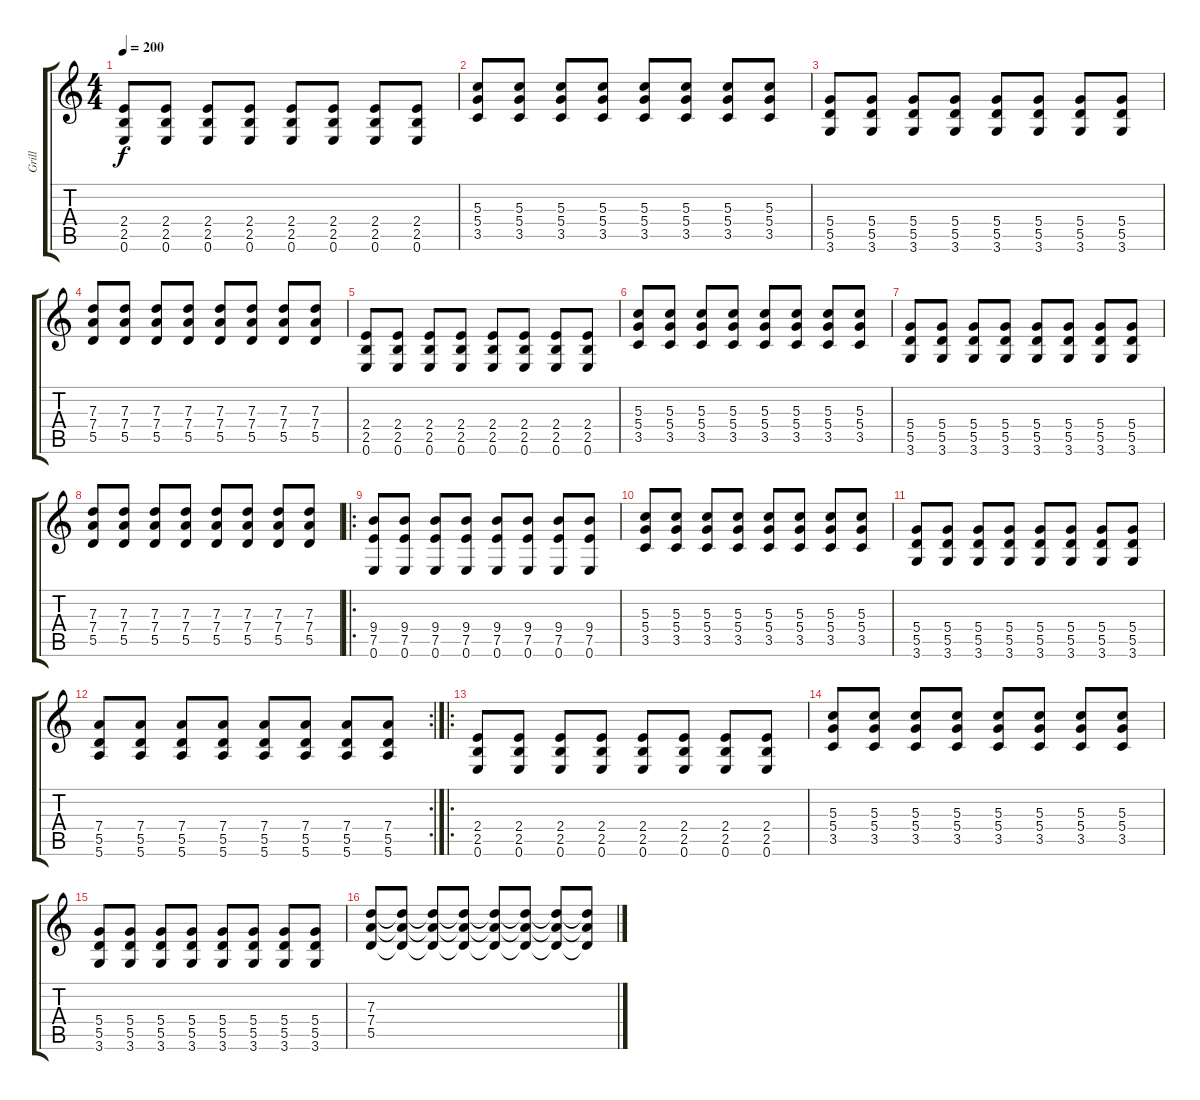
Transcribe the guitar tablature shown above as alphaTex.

\track ("Grill" "Grill") {solo instrument overdrivenguitar}
\staff {score tabs}
\tuning (E4 B3 G3 D3 A2 E2) {hide}
\ts (4 4)
\tempo 200
\clef g2
\ks c
(2.4 2.5 0.6).8{dy f} (2.4 2.5 0.6).8 (2.4 2.5 0.6).8 (2.4 2.5 0.6).8 (2.4 2.5 0.6).8 (2.4 2.5 0.6).8 (2.4 2.5 0.6).8 (2.4 2.5 0.6).8 |
(5.3 5.4 3.5).8 (5.3 5.4 3.5).8 (5.3 5.4 3.5).8 (5.3 5.4 3.5).8 (5.3 5.4 3.5).8 (5.3 5.4 3.5).8 (5.3 5.4 3.5).8 (5.3 5.4 3.5).8 |
(5.4 5.5 3.6).8 (5.4 5.5 3.6).8 (5.4 5.5 3.6).8 (5.4 5.5 3.6).8 (5.4 5.5 3.6).8 (5.4 5.5 3.6).8 (5.4 5.5 3.6).8 (5.4 5.5 3.6).8 |
(7.3 7.4 5.5).8 (7.3 7.4 5.5).8 (7.3 7.4 5.5).8 (7.3 7.4 5.5).8 (7.3 7.4 5.5).8 (7.3 7.4 5.5).8 (7.3 7.4 5.5).8 (7.3 7.4 5.5).8 |
(2.4 2.5 0.6).8 (2.4 2.5 0.6).8 (2.4 2.5 0.6).8 (2.4 2.5 0.6).8 (2.4 2.5 0.6).8 (2.4 2.5 0.6).8 (2.4 2.5 0.6).8 (2.4 2.5 0.6).8 |
(5.3 5.4 3.5).8 (5.3 5.4 3.5).8 (5.3 5.4 3.5).8 (5.3 5.4 3.5).8 (5.3 5.4 3.5).8 (5.3 5.4 3.5).8 (5.3 5.4 3.5).8 (5.3 5.4 3.5).8 |
(5.4 5.5 3.6).8 (5.4 5.5 3.6).8 (5.4 5.5 3.6).8 (5.4 5.5 3.6).8 (5.4 5.5 3.6).8 (5.4 5.5 3.6).8 (5.4 5.5 3.6).8 (5.4 5.5 3.6).8 |
(7.3 7.4 5.5).8 (7.3 7.4 5.5).8 (7.3 7.4 5.5).8 (7.3 7.4 5.5).8 (7.3 7.4 5.5).8 (7.3 7.4 5.5).8 (7.3 7.4 5.5).8 (7.3 7.4 5.5).8 |
\ro
(9.4 7.5 0.6).8 (9.4 7.5 0.6).8 (9.4 7.5 0.6).8 (9.4 7.5 0.6).8 (9.4 7.5 0.6).8 (9.4 7.5 0.6).8 (9.4 7.5 0.6).8 (9.4 7.5 0.6).8 |
(5.3 5.4 3.5).8 (5.3 5.4 3.5).8 (5.3 5.4 3.5).8 (5.3 5.4 3.5).8 (5.3 5.4 3.5).8 (5.3 5.4 3.5).8 (5.3 5.4 3.5).8 (5.3 5.4 3.5).8 |
(5.4 5.5 3.6).8 (5.4 5.5 3.6).8 (5.4 5.5 3.6).8 (5.4 5.5 3.6).8 (5.4 5.5 3.6).8 (5.4 5.5 3.6).8 (5.4 5.5 3.6).8 (5.4 5.5 3.6).8 |
\rc 2
(7.4 5.5 5.6).8 (7.4 5.5 5.6).8 (7.4 5.5 5.6).8 (7.4 5.5 5.6).8 (7.4 5.5 5.6).8 (7.4 5.5 5.6).8 (7.4 5.5 5.6).8 (7.4 5.5 5.6).8 |
\ro
(2.4 2.5 0.6).8 (2.4 2.5 0.6).8 (2.4 2.5 0.6).8 (2.4 2.5 0.6).8 (2.4 2.5 0.6).8 (2.4 2.5 0.6).8 (2.4 2.5 0.6).8 (2.4 2.5 0.6).8 |
(5.3 5.4 3.5).8 (5.3 5.4 3.5).8 (5.3 5.4 3.5).8 (5.3 5.4 3.5).8 (5.3 5.4 3.5).8 (5.3 5.4 3.5).8 (5.3 5.4 3.5).8 (5.3 5.4 3.5).8 |
(5.4 5.5 3.6).8 (5.4 5.5 3.6).8 (5.4 5.5 3.6).8 (5.4 5.5 3.6).8 (5.4 5.5 3.6).8 (5.4 5.5 3.6).8 (5.4 5.5 3.6).8 (5.4 5.5 3.6).8 |
(7.3 7.4 5.5).8 (7.3{t} 7.4{t} 5.5{t}).8 (7.3{t} 7.4{t} 5.5{t}).8 (7.3{t} 7.4{t} 5.5{t}).8 (7.3{t} 7.4{t} 5.5{t}).8 (7.3{t} 7.4{t} 5.5{t}).8 (7.3{t} 7.4{t} 5.5{t}).8 (7.3{t} 7.4{t} 5.5{t}).8
